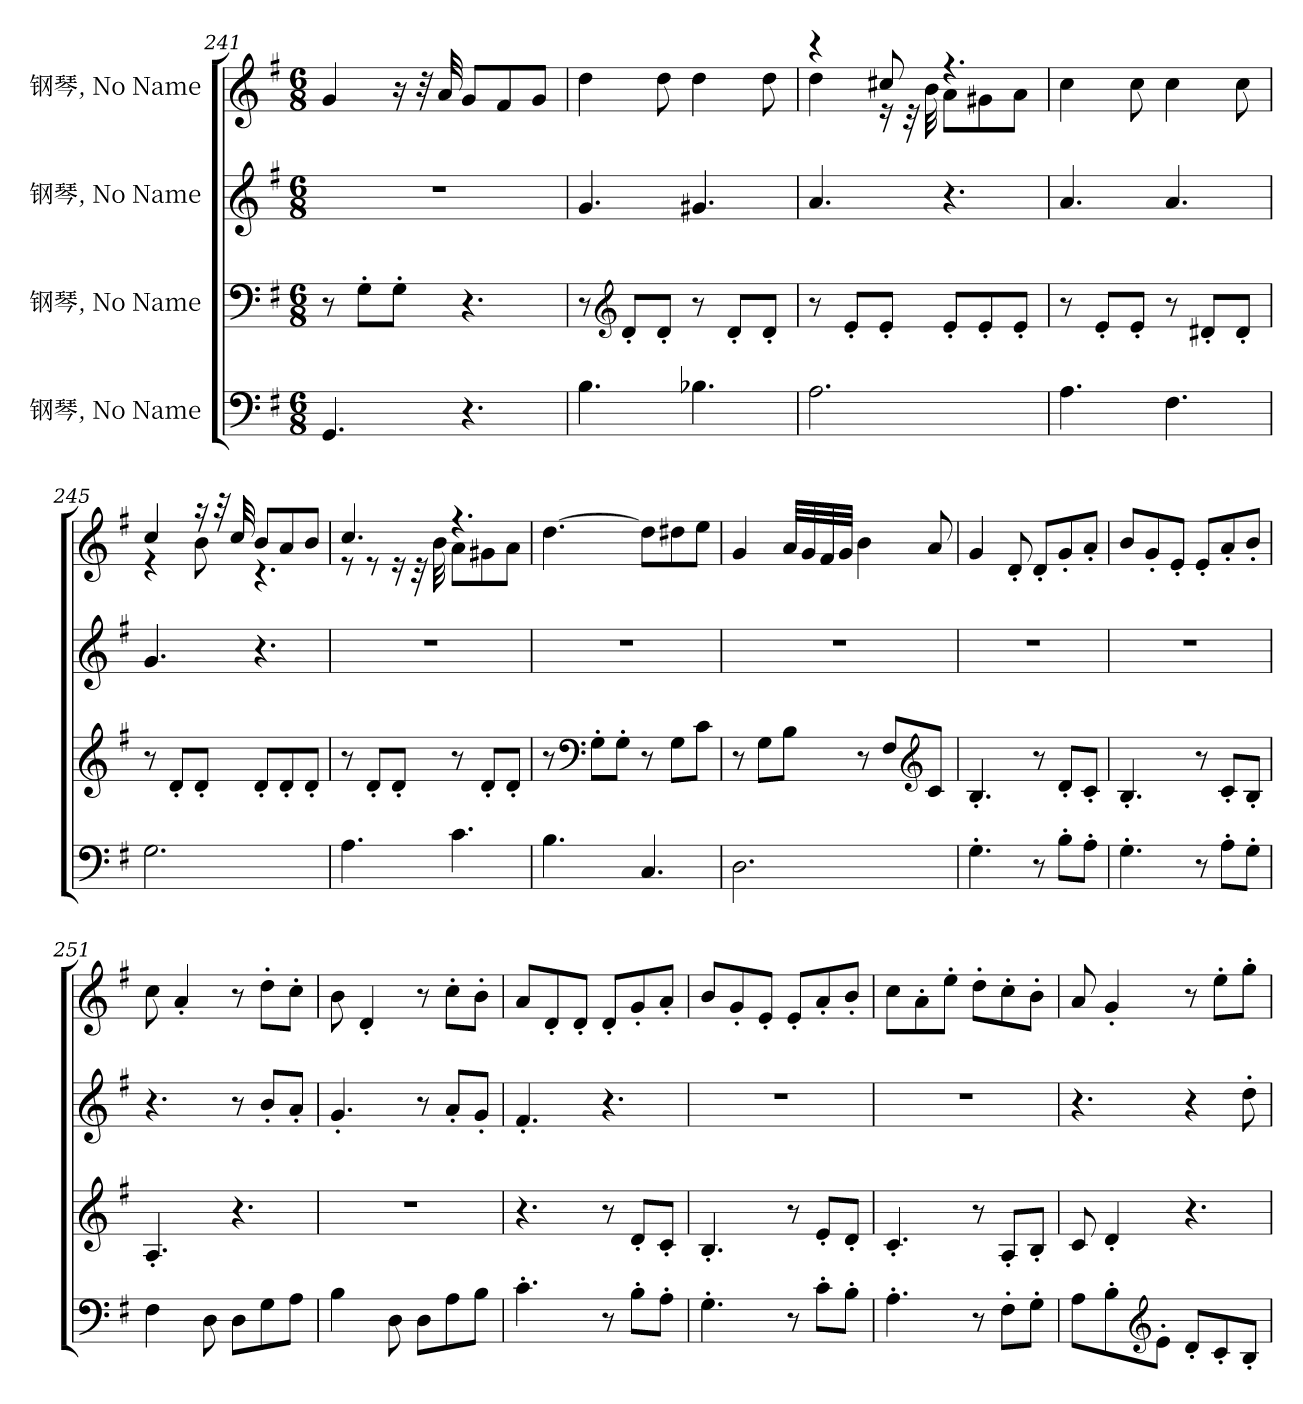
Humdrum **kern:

**kern	**kern	**kern	**kern
*part4	*part3	*part2	*part1
*staff4	*staff3	*staff2	*staff1
*I"钢琴, No Name	*I"钢琴, No Name	*I"钢琴, No Name	*I"钢琴, No Name
!!LO:PB:g=z
*clefF4	*clefF4	*clefG2	*clefG2
*k[f#]	*k[f#]	*k[f#]	*k[f#]
*M6/8	*M6/8	*M6/8	*M6/8
=241	=241	=241	=241
4.GG/	8r	2.r	4g/
.	8G'\L	.	.
*	*	*	*MM130
.	8G'\J	.	16r
*	*	*	*MM136
.	.	.	32r
.	.	.	32a/
4.r	4.r	.	8g/L
.	.	.	8f#/
.	.	.	8g/J
=242	=242	=242	=242
*	*	*	*MM136
4.B\	8r	4.g/	4dd\
*	*clefG2	*	*
.	8d'/L	.	.
.	8d'/J	.	8dd\
4.B-X\	8r	4.g#X/	4dd\
.	8d'/L	.	.
.	8d'/J	.	8dd\
=243	=243	=243	=243
*	*	*	*MM136
*	*	*	*^
2.A\	8r	4.a/	4r	4dd\
.	8e'/L	.	.	.
.	8e'/J	.	8cc#X/	16r
.	.	.	.	32r
.	.	.	.	32b\
.	8e'/L	4.r	4.r	8a\L
.	8e'/	.	.	8g#X\
.	8e'/J	.	.	8a\J
*	*	*	*v	*v
=244	=244	=244	=244
*	*	*	*MM134
4.A\	8r	4.a/	4cc\
.	8e'/L	.	.
.	8e'/J	.	8cc\
4.F#\	8r	4.a/	4cc\
.	8d#X'/L	.	.
.	8d#'/J	.	8cc\
=245	=245	=245	=245
*	*	*	*MM134
*	*	*	*^
2.G\	8r	4.g/	4cc/	4r
.	8d'/L	.	.	.
*	*	*	*MM130	*
.	8d'/J	.	16r	8b\
*	*	*	*MM138	*
.	.	.	32r	.
.	.	.	32cc/	.
.	8d'/L	4.r	8b/L	4.r
.	8d'/	.	8a/	.
.	8d'/J	.	8b/J	.
!!LO:LB:g=z	!!
=246	=246	=246	=246	=246
4.A\	8r	2.r	4.cc/	8r
.	8d'/L	.	.	8r
.	8d'/J	.	.	16r
.	.	.	.	32r
.	.	.	.	32b\
4.c\	8r	.	4.r	8a\L
.	8d'/L	.	.	8g#X\
.	8d'/J	.	.	8a\J
*	*	*	*v	*v
=247	=247	=247	=247
4.B\	8r	2.r	[4.dd\
*	*clefF4	*	*
.	8G'\L	.	.
.	8G'\J	.	.
4.C/	8r	.	8dd\L]
.	8G\L	.	8dd#X\
.	8c\J	.	8ee\J
=248	=248	=248	=248
2.D\	8r	2.r	4g/
.	8G\L	.	.
.	8B\J	.	32a/LLL
.	.	.	32g/
.	.	.	32f#/
.	.	.	32g/JJJ
.	8r	.	4b\
.	8F#/L	.	.
*	*clefG2	*	*
.	8c/J	.	8a/
=249	=249	=249	=249
4.G'\	4.B'/	2.r	4g/
.	.	.	8d'/
8r	8r	.	8d'/L
8B'\L	8d'/L	.	8g'/
8A'\J	8c'/J	.	8a'/J
=250	=250	=250	=250
4.G'\	4.B'/	2.r	8b/L
.	.	.	8g'/
.	.	.	8e'/J
8r	8r	.	8e'/L
8A'\L	8c'/L	.	8a'/
8G'\J	8B'/J	.	8b'/J
!!LO:LB:g=z
=251	=251	=251	=251
4F#\	4.A'/	4.r	8cc\
.	.	.	4a'/
8D\	.	.	.
8D\L	4.r	8r	8r
8G\	.	8b'/L	8dd'\L
8A\J	.	8a'/J	8cc'\J
=252	=252	=252	=252
4B\	2.r	4.g'/	8b\
.	.	.	4d'/
8D\	.	.	.
8D\L	.	8r	8r
8A\	.	8a'/L	8cc'\L
8B\J	.	8g'/J	8b'\J
=253	=253	=253	=253
4.c'\	4.r	4.f#'/	8a/L
.	.	.	8d'/
.	.	.	8d'/J
8r	8r	4.r	8d'/L
8B'\L	8d'/L	.	8g'/
8A'\J	8c'/J	.	8a'/J
=254	=254	=254	=254
4.G'\	4.B'/	2.r	8b/L
.	.	.	8g'/
.	.	.	8e'/J
8r	8r	.	8e'/L
8c'\L	8e'/L	.	8a'/
8B'\J	8d'/J	.	8b'/J
=255	=255	=255	=255
4.A'\	4.c'/	2.r	8cc\L
.	.	.	8a'\
.	.	.	8ee'\J
8r	8r	.	8dd'\L
8F#'\L	8A'/L	.	8cc'\
8G'\J	8B'/J	.	8b'\J
=256	=256	=256	=256
8A\L	8c/	4.r	8a/
8B'\	4d'/	.	4g'/
*clefG2	*	*	*
8e'\J	.	.	.
8d'/L	4.r	4r	8r
8c'/	.	.	8ee'\L
8B'/J	.	8dd'\	8gg'\J
=	=	=	=
*-	*-	*-	*-
